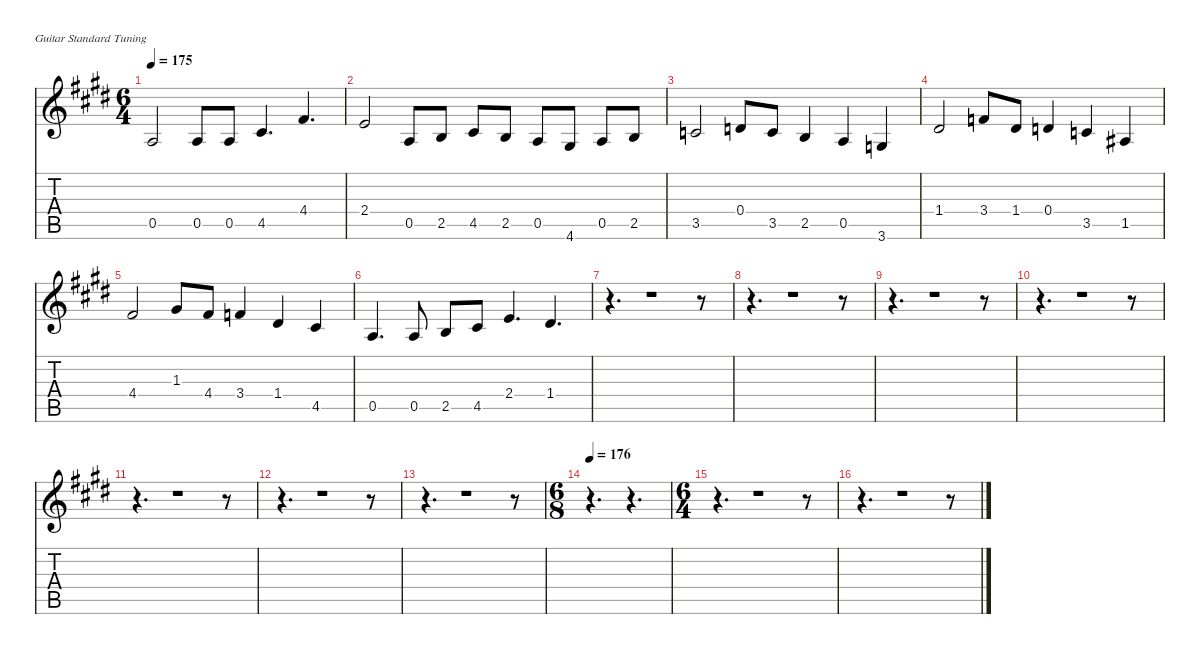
\defaultSystemsLayout 4
\hideDynamics
\bracketExtendMode nobrackets
\singleTrackTrackNamePolicy hidden
\multiTrackTrackNamePolicy hidden
\firstSystemTrackNameMode fullname
\firstSystemTrackNameOrientation horizontal
\otherSystemsTrackNameOrientation horizontal
\track ("Guitar 3" "n.guit.") {instrument acousticguitarnylon}
\staff {score tabs}
\tuning (E4 B3 G3 D3 A2 E2)
\ts (6 4)
\tempo 175
\clef g2
\ks e
0.5{acc forcenatural}.2{dy f beam Up} 0.5{acc forcenatural}.8{beam Up} 0.5{acc forcenatural}.8{beam Up} 4.5{acc #}.4{d beam Up} 4.4{acc #}.4{d beam Up} |
2.4{acc forcenatural}.2{beam Up} 0.5{acc forcenatural}.8{beam Up} 2.5{acc forcenatural}.8{beam Up} 4.5{acc #}.8{beam Up} 2.5{acc forcenatural}.8{beam Up} 0.5{acc forcenatural}.8{beam Up} 4.6{acc #}.8{beam Up} 0.5{acc forcenatural}.8{beam Up} 2.5{acc forcenatural}.8{beam Up} |
3.5{acc forcenatural}.2{beam Up} 0.4{acc forcenatural}.8{beam Up} 3.5{acc forcenatural}.8{beam Up} 2.5{acc forcenatural}.4{beam Up} 0.5{acc forcenatural}.4{beam Up} 3.6{acc forcenatural}.4{beam Up} |
1.4{acc #}.2{beam Up} 3.4{acc forcenatural}.8{beam Up} 1.4{acc #}.8{beam Up} 0.4{acc forcenatural}.4{beam Up} 3.5{acc forcenatural}.4{beam Up} 1.5{acc #}.4{beam Up} |
4.4{acc #}.2{beam Up} 1.3{acc #}.8{beam Up} 4.4{acc #}.8{beam Up} 3.4{acc forcenatural}.4{beam Up} 1.4{acc #}.4{beam Up} 4.5{acc #}.4{beam Up} |
0.5{acc forcenatural}.4{d beam Up} 0.5{acc forcenatural}.8{beam Up} 2.5{acc forcenatural}.8{beam Up} 4.5{acc #}.8{beam Up} 2.4{acc forcenatural}.4{d beam Up} 1.4{acc #}.4{d beam Up} |
r.4{d beam Down} r.1{beam Down} r.8{beam Down} |
r.4{d beam Down} r.1{beam Down} r.8{beam Down} |
r.4{d beam Down} r.1{beam Down} r.8{beam Down} |
r.4{d beam Down} r.1{beam Down} r.8{beam Down} |
r.4{d beam Down} r.1{beam Down} r.8{beam Down} |
r.4{d beam Down} r.1{beam Down} r.8{beam Down} |
r.4{d beam Down} r.1{beam Down} r.8{beam Down} |
\ts (6 8)
\beaming (8 3 3 3 3)
\tempo 176
r.4{d beam Down} r.4{d beam Down} |
\ts (6 4)
\beaming (8 3 3 3 3)
r.4{d beam Down} r.1{beam Down} r.8{beam Down} |
r.4{d beam Down} r.1{beam Down} r.8{beam Down}
